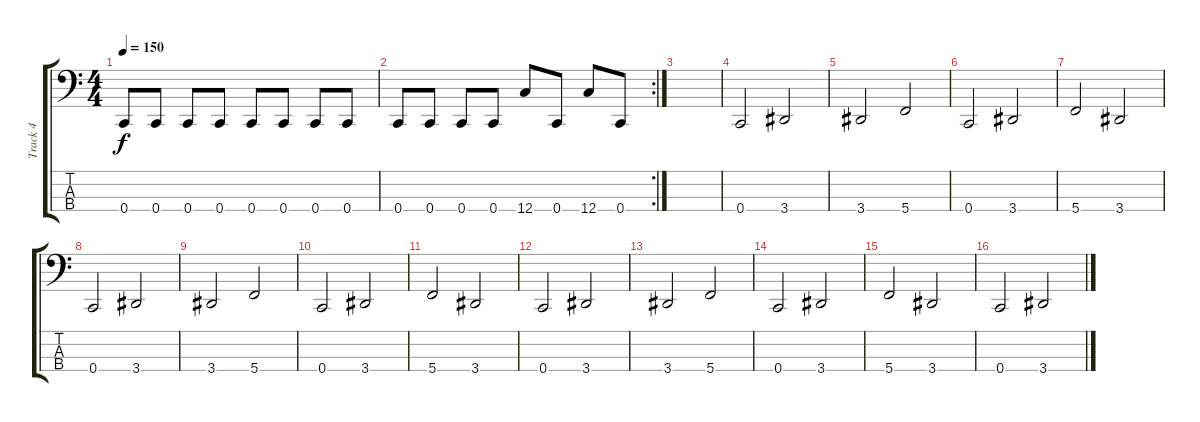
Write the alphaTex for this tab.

\track ("Track 4" "Track 4") {instrument electricbasspick}
\staff {score tabs}
\tuning (F2 C2 G1 C1) {hide}
\ts (4 4)
\tempo 150
\clef f4
\ks c
0.4.8{dy f} 0.4.8 0.4.8 0.4.8 0.4.8 0.4.8 0.4.8 0.4.8 |
\rc 2
0.4.8 0.4.8 0.4.8 0.4.8 12.4.8 0.4.8 12.4.8 0.4.8 |
|
0.4.2 3.4.2 |
3.4.2 5.4.2 |
0.4.2 3.4.2 |
5.4.2 3.4.2 |
0.4.2 3.4.2 |
3.4.2 5.4.2 |
0.4.2 3.4.2 |
5.4.2 3.4.2 |
0.4.2 3.4.2 |
3.4.2 5.4.2 |
0.4.2 3.4.2 |
5.4.2 3.4.2 |
0.4.2 3.4.2
